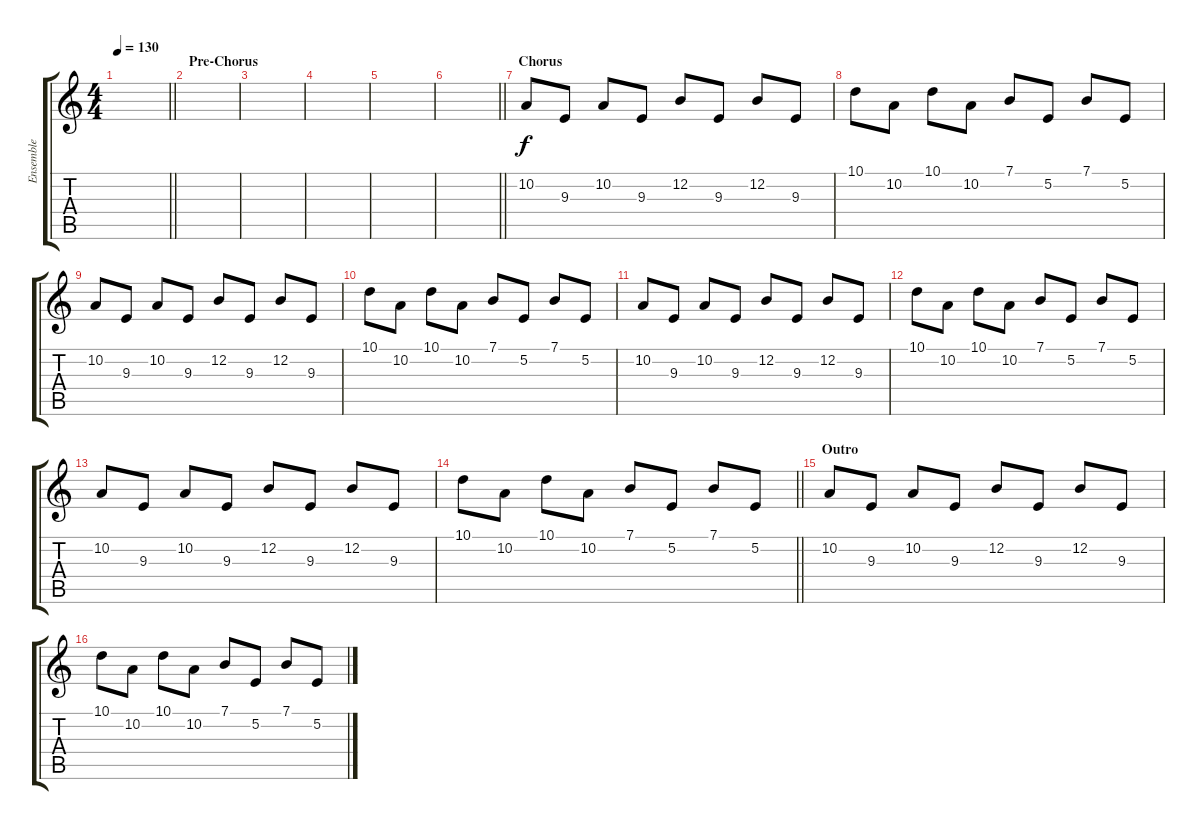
\track ("Ensemble" "Ensemble") {instrument stringensemble1}
\staff {score tabs}
\tuning (E4 B3 G3 D3 A2 E2) {hide}
\ts (4 4)
\tempo 130
\clef g2
\barLineRight lightlight
\ks c
|
\section ("" "Pre-Chorus")
|
|
|
|
\barLineRight lightlight
|
\section ("" "Chorus")
10.2.8 9.3.8 10.2.8 9.3.8 12.2.8 9.3.8 12.2.8 9.3.8 |
10.1.8 10.2.8 10.1.8 10.2.8 7.1.8 5.2.8 7.1.8 5.2.8 |
10.2.8 9.3.8 10.2.8 9.3.8 12.2.8 9.3.8 12.2.8 9.3.8 |
10.1.8 10.2.8 10.1.8 10.2.8 7.1.8 5.2.8 7.1.8 5.2.8 |
10.2.8 9.3.8 10.2.8 9.3.8 12.2.8 9.3.8 12.2.8 9.3.8 |
10.1.8 10.2.8 10.1.8 10.2.8 7.1.8 5.2.8 7.1.8 5.2.8 |
10.2.8 9.3.8 10.2.8 9.3.8 12.2.8 9.3.8 12.2.8 9.3.8 |
\barLineRight lightlight
10.1.8 10.2.8 10.1.8 10.2.8 7.1.8 5.2.8 7.1.8 5.2.8 |
\section ("" "Outro")
10.2.8{volume 3} 9.3.8 10.2.8 9.3.8 12.2.8 9.3.8 12.2.8 9.3.8 |
10.1.8 10.2.8 10.1.8 10.2.8 7.1.8 5.2.8 7.1.8 5.2.8
